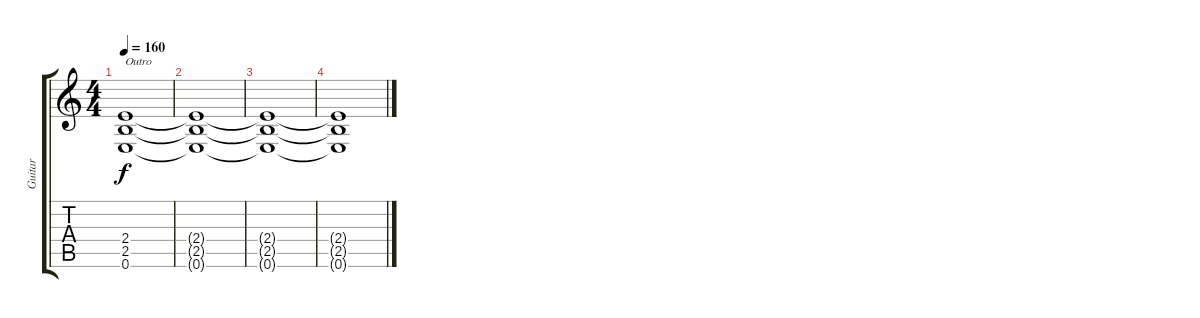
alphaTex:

\track ("Guitar" "Guitar") {instrument distortionguitar}
\staff {score tabs}
\tuning (E4 B3 G3 D3 A2 E2) {hide}
\ts (4 4)
\tempo 160
\clef g2
\ks c
(2.4 2.5 0.6).1{txt "Outro" dy f} |
(2.4{t} 2.5{t} 0.6{t}).1 |
(2.4{t} 2.5{t} 0.6{t}).1{volume 0} |
(2.4{t} 2.5{t} 0.6{t}).1
